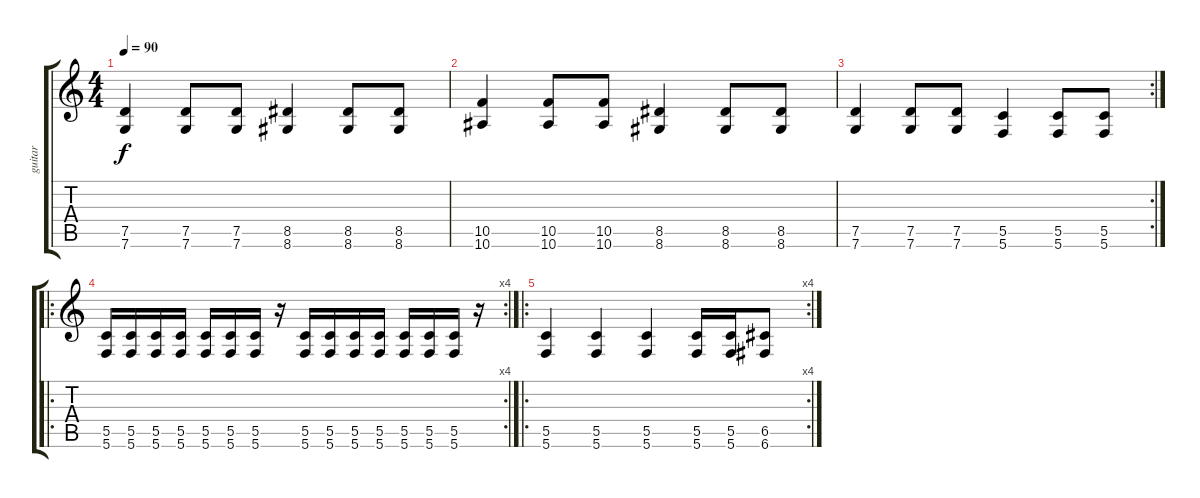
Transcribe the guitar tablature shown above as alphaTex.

\track ("guitar" "guitar") {instrument distortionguitar}
\staff {score tabs}
\tuning (D4 A3 F3 C3 G2 C2) {hide}
\ts (4 4)
\tempo 90
\clef g2
\ks c
(7.5 7.6).4{dy f} (7.5 7.6).8 (7.5 7.6).8 (8.5 8.6).4 (8.5 8.6).8 (8.5 8.6).8 |
(10.5 10.6).4 (10.5 10.6).8 (10.5 10.6).8 (8.5 8.6).4 (8.5 8.6).8 (8.5 8.6).8 |
\rc 2
(7.5 7.6).4 (7.5 7.6).8 (7.5 7.6).8 (5.5 5.6).4 (5.5 5.6).8 (5.5 5.6).8 |
\ro
\rc 4
(5.5 5.6).16{instrument distortionguitar} (5.5 5.6).16 (5.5 5.6).16 (5.5 5.6).16 (5.5 5.6).16 (5.5 5.6).16 (5.5 5.6).16 r.16 (5.5 5.6).16 (5.5 5.6).16 (5.5 5.6).16 (5.5 5.6).16 (5.5 5.6).16 (5.5 5.6).16 (5.5 5.6).16 r.16 |
\ro
\rc 4
(5.5 5.6).4 (5.5 5.6).4 (5.5 5.6).4 (5.5 5.6).16 (5.5 5.6).16 (6.5 6.6).8
